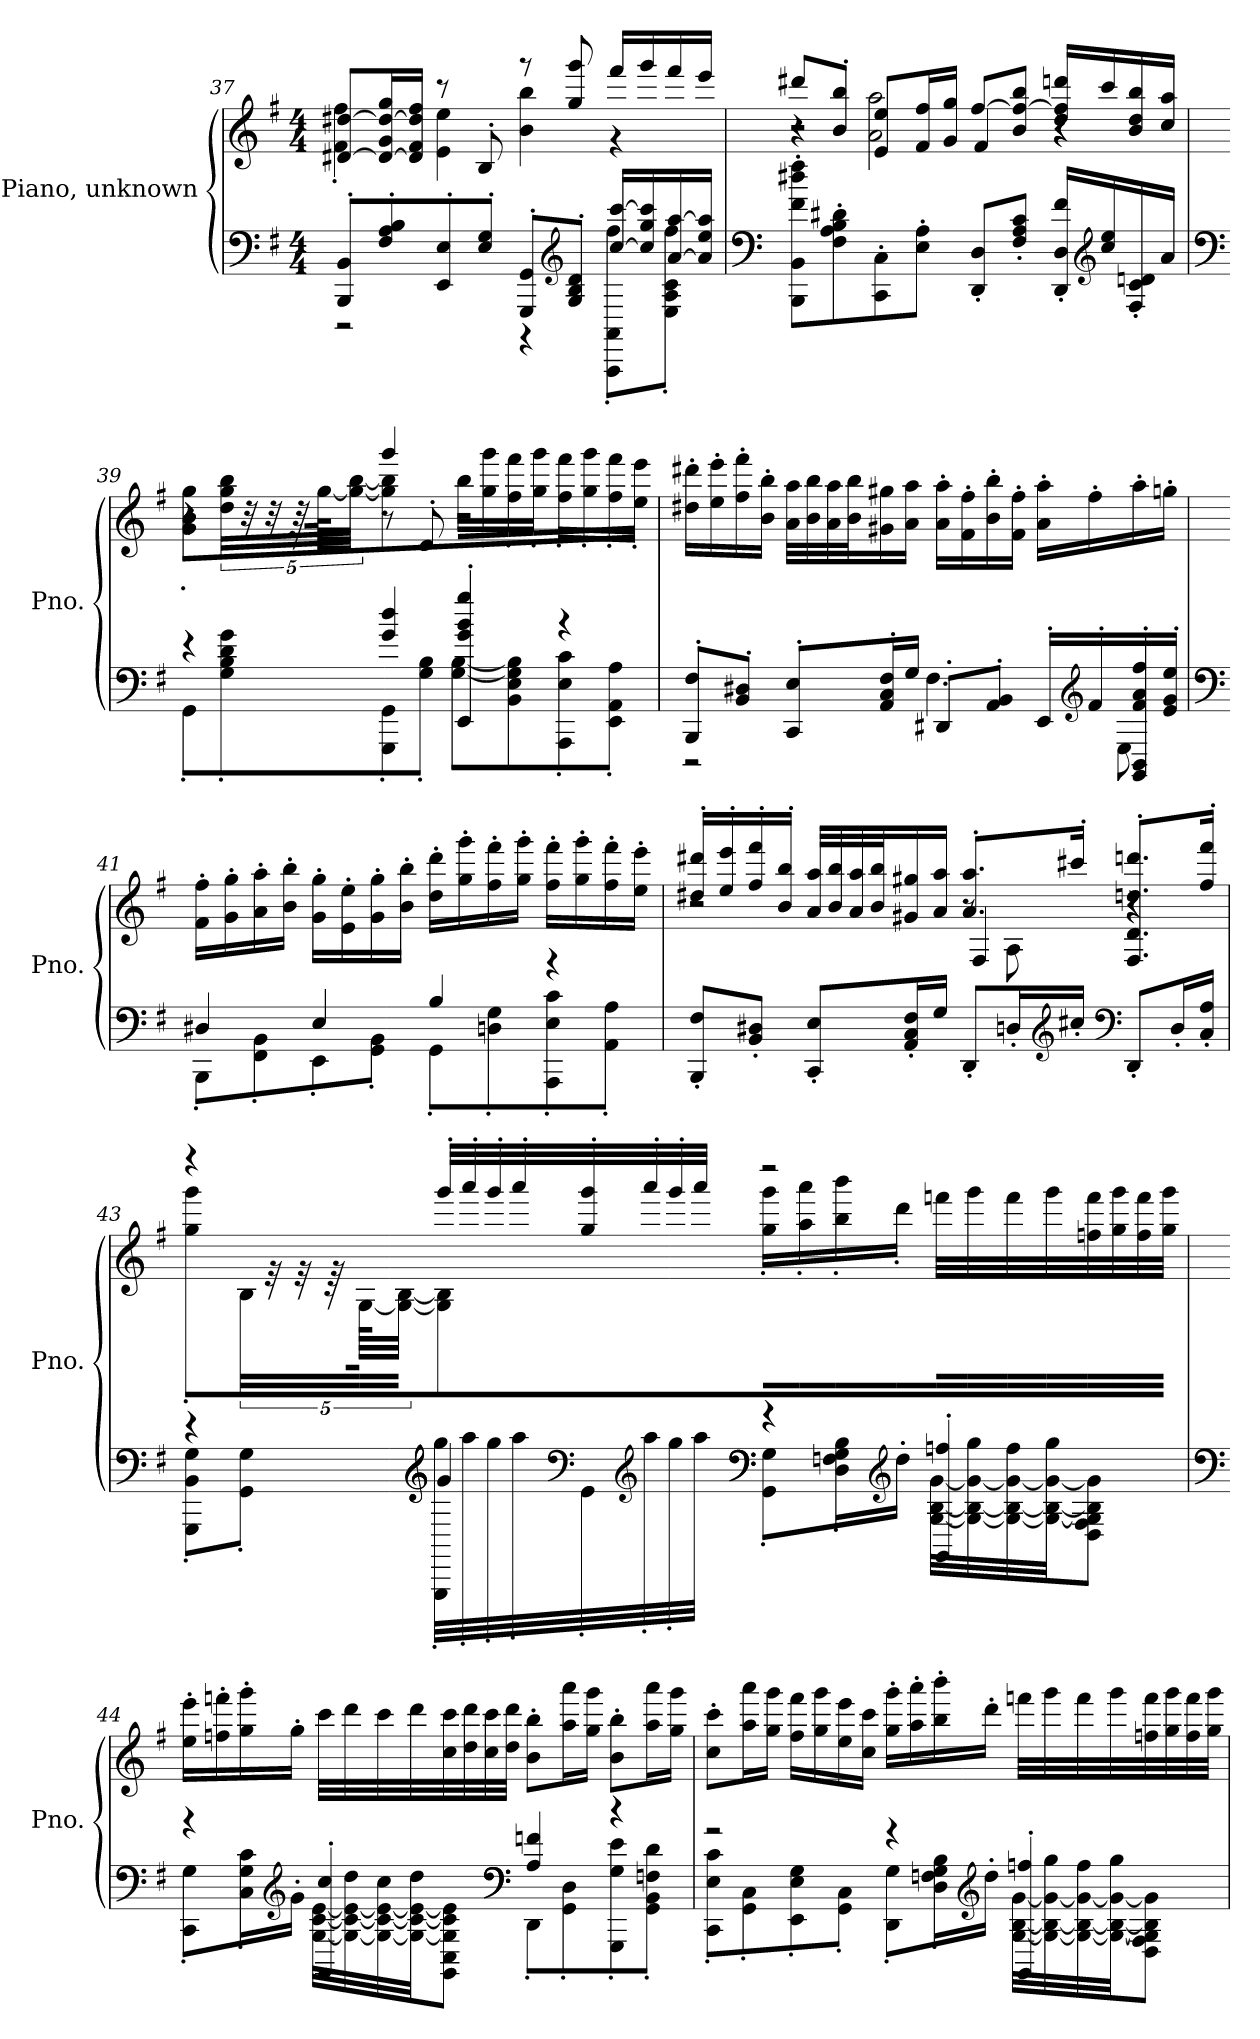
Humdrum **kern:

**kern	**kern
*part1	*part1
*staff2	*staff1
*I"Piano, unknown	*
*I'Pno.	*
*clefF4	*clefG2
*k[f#]	*k[f#]
*M4/4	*M4/4
=37	=37
*^	*^
8BBB/' 8BB/'L	2r	[8d#X/ [8dd#X/L	4f#\' 4ff#\'
8F#/' 8A/' 8B/'	.	16d#/_ 16g/ 16dd#/_ 16gg/L	.
.	.	16d#/] 16f#/ 16dd#/] 16ff#/JJ	.
8EE/' 8E/'	.	8r	4e\ 4ee\
8E/' 8G/'J	.	8B'/	.
8GGG/' 8GG/'L	4r	8r	4b\ 4bb\
*clefG2	*	*	*
8G/' 8B/' 8d/'J	.	8gg/ 8ggg/	.
[16cc/ [16ccc/LL	8AAA\' 8AA\' 8ff#\'L	16fff#/LL	4r
16cc/] 16gg/ 16ccc/]	.	16ggg/	.
[16a/ [16aa/	8E\' 8A\' 8c\' 8ff#\'J	16fff#/	.
16a/] 16ee/ 16aa/]JJ	.	16eee/JJ	.
*v	*v	*	*
*	*v	*v
!!LO:LB:g=z
=38	=38
*clefF4	*
*	*^
*	*	*^
8BBB\' 8BB\' 8f#\' 8dd#X\' 8ff#\'L	8ddd#X/L	4r	2r
8F#\' 8A\' 8B\' 8d#X\'	8b/' 8bb/'J	.	.
8CC\' 8C\'	8e/ 8ee/L	2a\ 2aa\	.
8E\' 8A\'J	16f#/ 16ff#/L	.	.
.	16g/ 16gg/JJ	.	.
8DD/' 8D/'L	[8ff#/L	.	4f#/
8F#/' 8A/' 8c/'J	8b/ 8ff#/_ 8bb/J	.	.
16DD/' 16D/' 16f#/'LL	16dd/ 16ff#/] 16dddn/LL	4r	4r
*clefG2	*	*	*
16cc/ 16ee/	16ccc/	.	.
16F#/' 16c/' 16dn/'	16b/ 16dd/ 16bb/	.	.
16a/JJ	16cc/ 16aa/JJ	.	.
=39	=39	=39	=39
*clefF4	*	*	*
*^	*	*	*
4r	8GG'\L	4r	8g\' 8b\' 8gg\'L	4r
.	8G\' 8B\' 8d\' 8g\'	.	40dd\ 40gg\ 40bb\Jkk	.
.	.	.	40r	.
.	.	.	40r	.
.	.	.	80r	.
.	.	.	[80gg\KLLL	.
.	.	.	40gg\_ [40bb\JJJ	.
4g/ 4dd/	8GGG\' 8GG\'	4ggg/	4gg\] 4bb\]	8r
.	8G\' 8B\'J	.	.	8d'/
4EE/' 4g/' 4b/' 4gg/'	[8G\ [8B\L	2r	16bb'\LL	2r
.	.	.	16gg\' 16ggg\'	.
.	8BB\ 8E\ 8G\] 8B\]	.	16ff#\' 16fff#\'	.
.	.	.	16gg\' 16ggg\'JJ	.
4r	8AAA\' 8E\' 8c\'	.	16ff#\' 16fff#\'LL	.
.	.	.	16gg\' 16ggg\'	.
.	8EE\' 8AA\' 8A\'J	.	16ff#\' 16fff#\'	.
.	.	.	16ee\' 16eee\'JJ	.
*	*	*v	*v	*v
!!LO:LB:g=z
=40	=40	=40
8BBB/' 8F#/'L	2r	16dd#X\' 16ddd#X\'LL
.	.	16ee\' 16eee\'
8BB/' 8D#X/'J	.	16ff#\' 16fff#\'
.	.	16b\' 16bb\'JJ
8CC/' 8E/'L	.	32a\ 32aa\LLL
.	.	32b\ 32bb\
.	.	32a\ 32aa\
.	.	32b\ 32bb\J
16AA/' 16C/' 16F#/'L	.	16g#X\ 16gg#X\
16G/JJ	.	16a\ 16aa\JJ
8DD#X'/L	4.F#\	16a\' 16aa\'LL
.	.	16f#\' 16ff#\'
8AA/' 8BB/'J	.	16b\' 16bb\'
.	.	16f#\' 16ff#\'JJ
16EE'/LL	.	16a\' 16aa\'LL
*clefG2	*	*
16f#'/	.	16ff#'\
16GG/' 16BB/' 16f#/' 16a/' 16ff#/'	8E\	16aa'\
16e/' 16g/' 16ee/'JJ	.	16ggn'\JJ
!!LO:LB:g=z
=41	=41	=41
*clefF4	*	*
4D#X/	8BBB'\L	16f#\' 16ff#\'LL
.	.	16g\' 16gg\'
.	8FF#\' 8BB\'	16a\' 16aa\'
.	.	16b\' 16bb\'JJ
4E/	8EE'\	16g\' 16gg\'LL
.	.	16e\' 16ee\'
.	8GG\' 8BB\'J	16g\' 16gg\'
.	.	16b\' 16bb\'JJ
4B/	8GG'\L	16dd\' 16ddd\'LL
.	.	16gg\' 16ggg\'
.	8Dn\' 8G\'	16ff#\' 16fff#\'
.	.	16gg\' 16ggg\'JJ
4r	8AAA\' 8E\' 8c\'	16ff#\' 16fff#\'LL
.	.	16gg\' 16ggg\'
.	8AA\' 8A\'J	16ff#\' 16fff#\'
.	.	16ee\' 16eee\'JJ
*v	*v	*
=42	=42
*	*^
*	*	*^
8BBB/' 8F#/'L	16dd#X/' 16ddd#X/'LL	2r	2r
.	16ee/' 16eee/'	.	.
8BB/' 8D#X/'J	16ff#/' 16fff#/'	.	.
.	16b/' 16bb/'JJ	.	.
8CC/' 8E/'L	32a/ 32aa/LLL	.	.
.	32b/ 32bb/	.	.
.	32a/ 32aa/	.	.
.	32b/ 32bb/J	.	.
16AA/' 16C/' 16F#/'L	16g#X/ 16gg#X/	.	.
16G/JJ	16a/ 16aa/JJ	.	.
8DD'/L	8.a/' 8.aa/'L	8r	4F#/
16Dn'/L	.	8A\	.
*clefG2	*	*	*
16cc#X'/JJ	16ccc#X'/Jk	.	.
*clefF4	*	*	*
8DD'/L	8.F#/' 8.d/' 8.ddn/' 8.dddn/'L	4r	4r
16D'/L	.	.	.
16C/' 16A/'JJ	16ff#/' 16fff#/'Jk	.	.
*	*	*v	*v
!!LO:LB:g=z
=43	=43	=43
*^	*	*
4r	8GGG\' 8BB\' 8G\'L	4r	8gg\' 8ggg\'L
.	8GG\' 8G\'J	.	40B\Jkk
.	.	.	40r
.	.	.	40r
.	.	.	80r
.	.	.	[80G\KLLL
.	.	.	40G\_ [40B\JJJ
*clefG2	*	*	*
4g/	32GGG\' 32gg\'LLL	32ggg'/LLL	4G\] 4B\]
.	32aa'\	32aaa'/	.
.	32gg'\	32ggg'/	.
.	32aa'\	32aaa'/	.
*clefF4	*	*	*
.	32GG'\	32gg/' 32ggg/'	.
*clefG2	*	*	*
.	32aa'\	32aaa'/	.
.	32gg'\	32ggg'/	.
.	32aa\JJJ	32aaa/JJJ	.
*clefF4	*	*	*
4r	8GG\' 8G\'L	2r	16gg\' 16ggg\'LL
.	.	.	16aa\' 16aaa\'
.	16D\' 16Fn\' 16G\' 16B\'L	.	16bb\' 16bbb\'
*clefG2	*	*	*
.	16dd'\JJ	.	16ddd'\JJ
4GG/' 4ffn/'	[32G\ [32B\ [32g\LLL	.	32fffn\LLL
.	32G\_ 32B\_ 32g\_ 32gg\	.	32ggg\
.	32G\_ 32B\_ 32g\_ 32ff\	.	32fff\
.	32G\_ 32B\_ 32g\_ 32gg\JJ	.	32ggg\
.	8D\ 8F\ 8G\] 8B\] 8g\]J	.	32ffn\ 32fff\
.	.	.	32gg\ 32ggg\
.	.	.	32ff\ 32fff\
.	.	.	32gg\ 32ggg\JJJ
*	*	*v	*v
!!LO:LB:g=z
=44	=44	=44
*clefF4	*	*
4r	8CC\' 8G\'L	16ee\' 16eee\'LL
.	.	16ffn\' 16fffn\'
.	16C\' 16G\' 16c\'L	16gg\' 16ggg\'
*clefG2	*	*
.	16g'\JJ	16gg'\JJ
4GG/' 4cc/'	[32G\ [32c\ [32e\LLL	32ccc\LLL
.	32G\_ 32c\_ 32e\_ 32dd\	32ddd\
.	32G\_ 32c\_ 32e\_ 32cc\	32ccc\
.	32G\_ 32c\_ 32e\_ 32dd\JJ	32ddd\
.	8GG\ 8C\ 8G\] 8c\] 8e\]J	32cc\ 32ccc\
.	.	32dd\ 32ddd\
.	.	32cc\ 32ccc\
.	.	32dd\ 32ddd\JJJ
*clefF4	*	*
4A/ 4fn/	8DD'\L	8b\' 8bb\'L
.	8GG\' 8D\'	16aa\ 16aaa\L
.	.	16gg\ 16ggg\JJ
4r	8GGG\' 8G\' 8e\'	8b\' 8bb\'L
.	8GG\' 8BB\' 8Fn\' 8d\'J	16aa\ 16aaa\L
.	.	16gg\ 16ggg\JJ
!!LO:PB:g=z
=45	=45	=45
2r	8CC\' 8E\' 8c\'L	8cc\' 8ccc\'L
.	8GG\' 8C\'	16aa\ 16aaa\L
.	.	16gg\ 16ggg\JJ
.	8EE\' 8E\' 8G\'	16ff#\ 16fff#\LL
.	.	16gg\ 16ggg\
.	8GG\' 8C\'J	16ee\ 16eee\
.	.	16cc\ 16ccc\JJ
4r	8DD\' 8G\'L	16gg\' 16ggg\'LL
.	.	16aa\' 16aaa\'
.	16D\' 16Fn\' 16G\' 16B\'L	16bb\' 16bbb\'
*clefG2	*	*
.	16dd'\JJ	16ddd'\JJ
4GG/' 4ffn/'	[32G\ [32B\ [32g\LLL	32fffn\LLL
.	32G\_ 32B\_ 32g\_ 32gg\	32ggg\
.	32G\_ 32B\_ 32g\_ 32ff\	32fff\
.	32G\_ 32B\_ 32g\_ 32gg\JJ	32ggg\
.	8D\ 8F\ 8G\] 8B\] 8g\]J	32ffn\ 32fff\
.	.	32gg\ 32ggg\
.	.	32ff\ 32fff\
.	.	32gg\ 32ggg\JJJ
*v	*v	*
=	=
*-	*-
